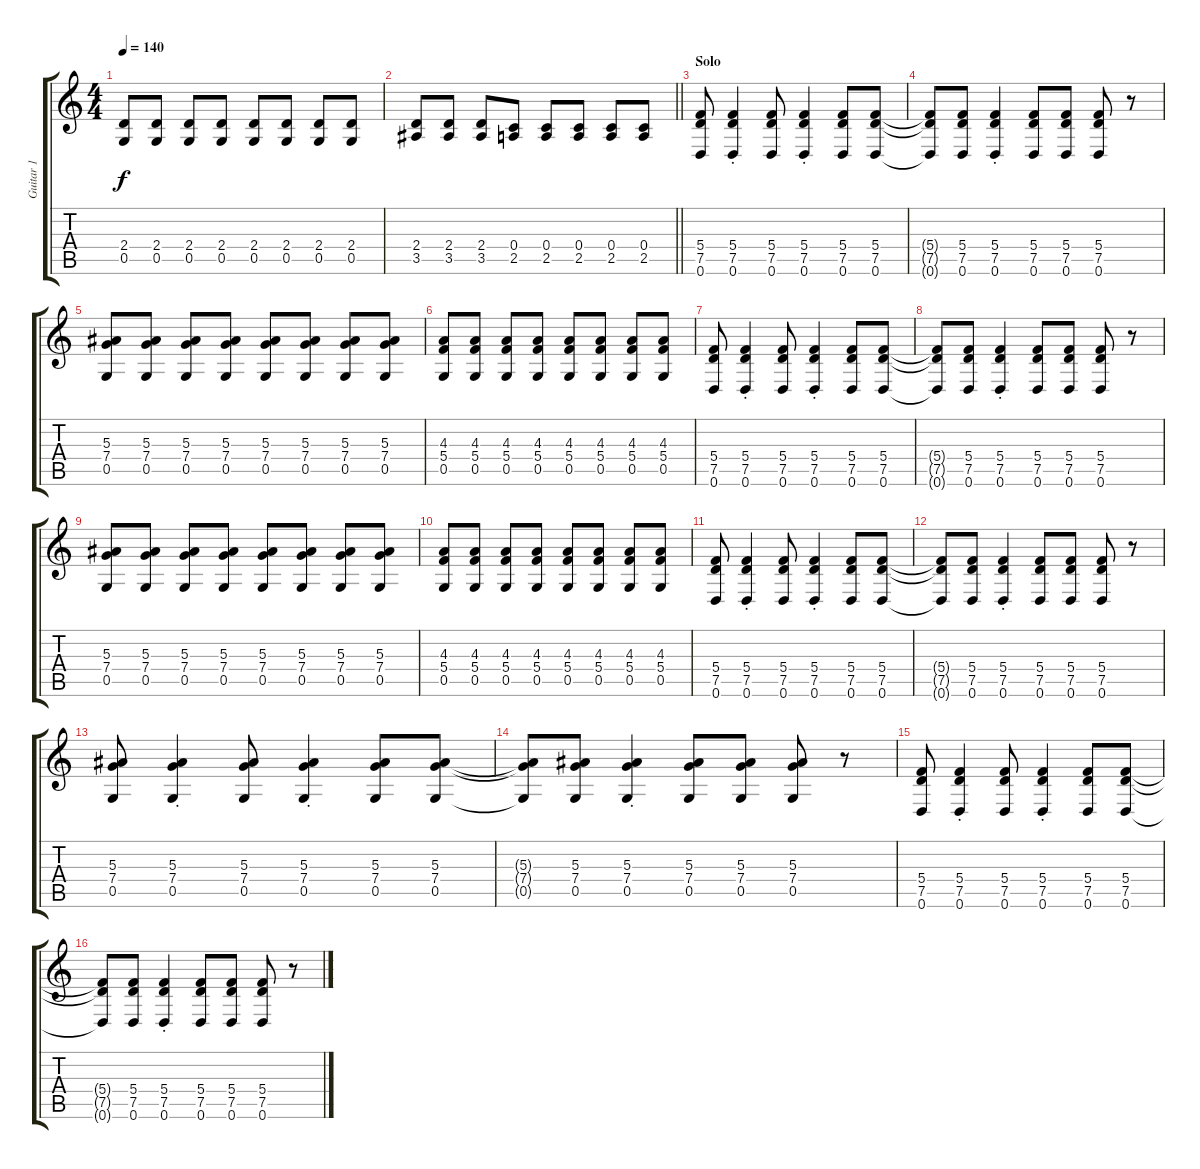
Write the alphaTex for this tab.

\track ("Guitar 1" "Guitar 1") {instrument distortionguitar}
\staff {score tabs}
\tuning (D4 A3 F3 C3 G2 D2) {hide}
\ts (4 4)
\tempo 140
\clef g2
\ks c
(2.4 0.5).8{dy f} (2.4 0.5).8 (2.4 0.5).8 (2.4 0.5).8 (2.4 0.5).8 (2.4 0.5).8 (2.4 0.5).8 (2.4 0.5).8 |
\barLineRight lightlight
(2.4 3.5).8 (2.4 3.5).8 (2.4 3.5).8 (0.4 2.5).8 (0.4 2.5).8 (0.4 2.5).8 (0.4 2.5).8 (0.4 2.5).8 |
\section ("" "Solo")
(5.4 7.5 0.6).8 (5.4{st} 7.5{st} 0.6{st}).4 (5.4 7.5 0.6).8 (5.4{st} 7.5{st} 0.6{st}).4 (5.4 7.5 0.6).8 (5.4 7.5 0.6).8 |
(5.4{t} 7.5{t} 0.6{t}).8 (5.4 7.5 0.6).8 (5.4{st} 7.5{st} 0.6{st}).4 (5.4 7.5 0.6).8 (5.4 7.5 0.6).8 (5.4 7.5 0.6).8 r.8 |
(5.3 7.4 0.5).8 (5.3 7.4 0.5).8 (5.3 7.4 0.5).8 (5.3 7.4 0.5).8 (5.3 7.4 0.5).8 (5.3 7.4 0.5).8 (5.3 7.4 0.5).8 (5.3 7.4 0.5).8 |
(4.3 5.4 0.5).8 (4.3 5.4 0.5).8 (4.3 5.4 0.5).8 (4.3 5.4 0.5).8 (4.3 5.4 0.5).8 (4.3 5.4 0.5).8 (4.3 5.4 0.5).8 (4.3 5.4 0.5).8 |
(5.4 7.5 0.6).8 (5.4{st} 7.5{st} 0.6{st}).4 (5.4 7.5 0.6).8 (5.4{st} 7.5{st} 0.6{st}).4 (5.4 7.5 0.6).8 (5.4 7.5 0.6).8 |
(5.4{t} 7.5{t} 0.6{t}).8 (5.4 7.5 0.6).8 (5.4{st} 7.5{st} 0.6{st}).4 (5.4 7.5 0.6).8 (5.4 7.5 0.6).8 (5.4 7.5 0.6).8 r.8 |
(5.3 7.4 0.5).8 (5.3 7.4 0.5).8 (5.3 7.4 0.5).8 (5.3 7.4 0.5).8 (5.3 7.4 0.5).8 (5.3 7.4 0.5).8 (5.3 7.4 0.5).8 (5.3 7.4 0.5).8 |
(4.3 5.4 0.5).8 (4.3 5.4 0.5).8 (4.3 5.4 0.5).8 (4.3 5.4 0.5).8 (4.3 5.4 0.5).8 (4.3 5.4 0.5).8 (4.3 5.4 0.5).8 (4.3 5.4 0.5).8 |
(5.4 7.5 0.6).8 (5.4{st} 7.5{st} 0.6{st}).4 (5.4 7.5 0.6).8 (5.4{st} 7.5{st} 0.6{st}).4 (5.4 7.5 0.6).8 (5.4 7.5 0.6).8 |
(5.4{t} 7.5{t} 0.6{t}).8 (5.4 7.5 0.6).8 (5.4{st} 7.5{st} 0.6{st}).4 (5.4 7.5 0.6).8 (5.4 7.5 0.6).8 (5.4 7.5 0.6).8 r.8 |
(5.3 7.4 0.5).8 (5.3{st} 7.4{st} 0.5{st}).4 (5.3 7.4 0.5).8 (5.3{st} 7.4{st} 0.5{st}).4 (5.3 7.4 0.5).8 (5.3 7.4 0.5).8 |
(5.3{t} 7.4{t} 0.5{t}).8 (5.3 7.4 0.5).8 (5.3{st} 7.4{st} 0.5{st}).4 (5.3 7.4 0.5).8 (5.3 7.4 0.5).8 (5.3 7.4 0.5).8 r.8 |
(5.4 7.5 0.6).8 (5.4{st} 7.5{st} 0.6{st}).4 (5.4 7.5 0.6).8 (5.4{st} 7.5{st} 0.6{st}).4 (5.4 7.5 0.6).8 (5.4 7.5 0.6).8 |
(5.4{t} 7.5{t} 0.6{t}).8 (5.4 7.5 0.6).8 (5.4{st} 7.5{st} 0.6{st}).4 (5.4 7.5 0.6).8 (5.4 7.5 0.6).8 (5.4 7.5 0.6).8 r.8
